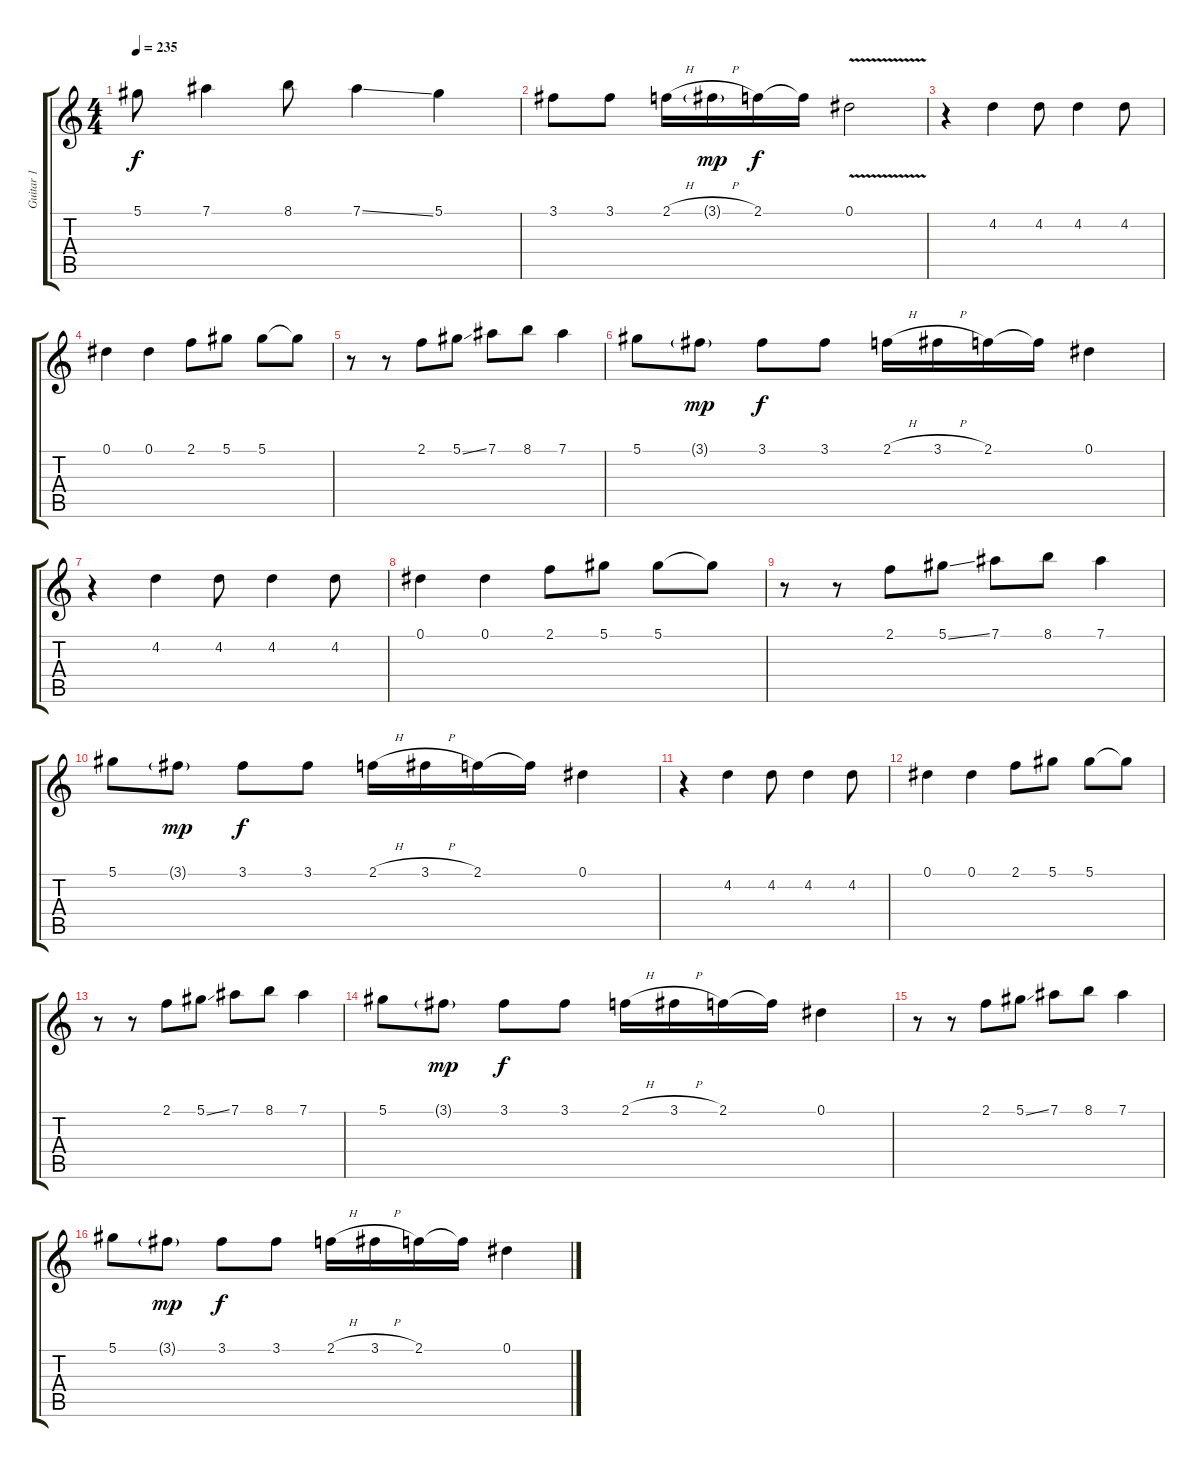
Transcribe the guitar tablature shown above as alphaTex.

\track ("Guitar 1" "Guitar 1") {instrument overdrivenguitar}
\staff {score tabs}
\tuning (Eb4 Bb3 Gb3 Db3 Ab2 Eb2) {hide}
\ts (4 4)
\tempo 235
\clef g2
\ks c
5.1.8{dy f} 7.1.4 8.1.8 7.1{ss}.4 5.1.4 |
3.1.8 3.1.8 2.1{h}.16 3.1{h g}.16{dy mp} 2.1.16{dy f} 2.1{t}.16 0.1{v}.2 |
r.4 4.2.4 4.2.8 4.2.4 4.2.8 |
0.1.4 0.1.4 2.1.8 5.1.8 5.1.8 5.1{t}.8 |
r.8 r.8 2.1.8 5.1{ss}.8 7.1.8 8.1.8 7.1.4 |
5.1.8 3.1{g}.8{dy mp} 3.1.8{dy f} 3.1.8 2.1{h}.16 3.1{h}.16 2.1.16 2.1{t}.16 0.1.4 |
r.4 4.2.4{volume 13} 4.2.8 4.2.4 4.2.8 |
0.1.4 0.1.4 2.1.8 5.1.8 5.1.8 5.1{t}.8 |
r.8 r.8 2.1.8 5.1{ss}.8 7.1.8 8.1.8 7.1.4 |
5.1.8 3.1{g}.8{dy mp} 3.1.8{dy f} 3.1.8 2.1{h}.16 3.1{h}.16 2.1.16 2.1{t}.16 0.1.4 |
r.4 4.2.4 4.2.8 4.2.4 4.2.8 |
0.1.4 0.1.4 2.1.8 5.1.8 5.1.8 5.1{t}.8 |
r.8 r.8 2.1.8 5.1{ss}.8 7.1.8 8.1.8 7.1.4 |
5.1.8 3.1{g}.8{dy mp} 3.1.8{dy f} 3.1.8 2.1{h}.16 3.1{h}.16 2.1.16 2.1{t}.16 0.1.4 |
r.8 r.8 2.1.8 5.1{ss}.8 7.1.8 8.1.8 7.1.4 |
5.1.8 3.1{g}.8{dy mp} 3.1.8{dy f} 3.1.8 2.1{h}.16 3.1{h}.16 2.1.16 2.1{t}.16 0.1.4
